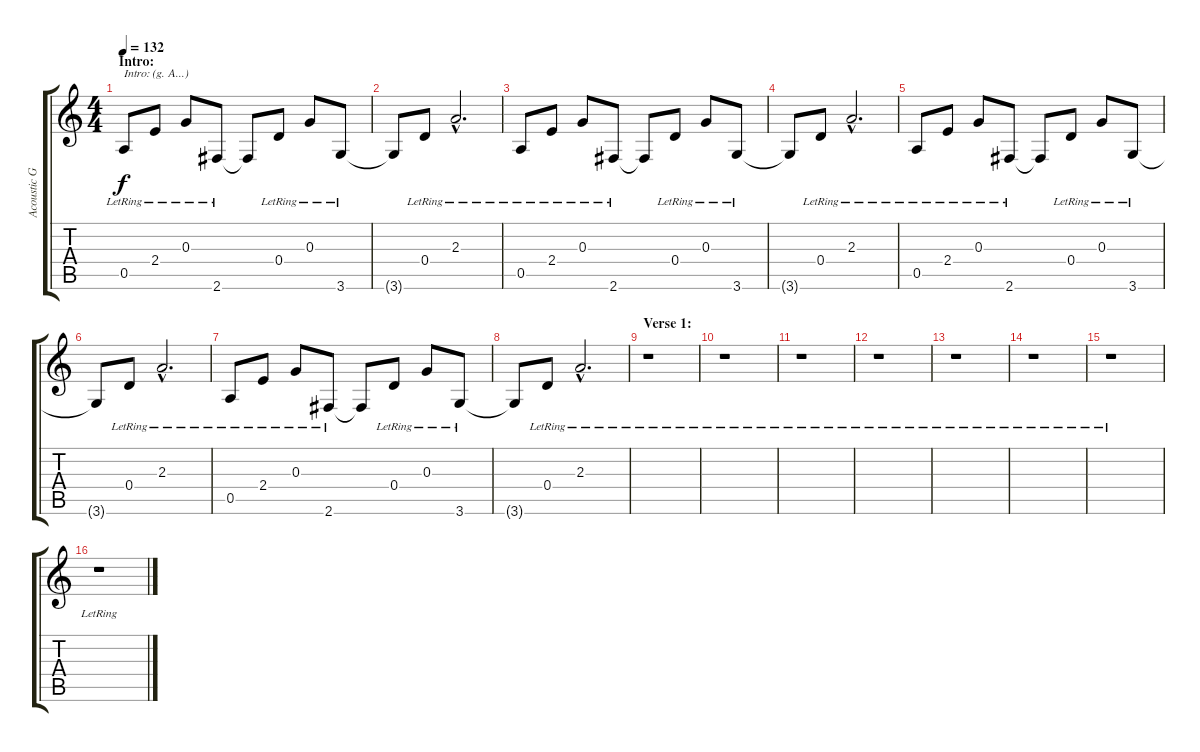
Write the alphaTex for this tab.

\track ("Acoustic Guitar" "Acoustic G") {instrument electricguitarclean}
\staff {score tabs}
\tuning (E4 B3 G3 D3 A2 E2) {hide}
\ts (4 4)
\section ("" "Intro:")
\tempo 132
\clef g2
\ks c
0.5{lr}.8{txt "Intro: (g. A...)" dy f instrument electricguitarclean} 2.4{lr}.8 0.3{lr}.8 2.6{lr}.8 2.6{t}.8 0.4{lr}.8 0.3{lr}.8 3.6{lr}.8 |
3.6{t}.8 0.4{lr}.8 2.3{hac lr}.2{d} |
0.5{lr}.8 2.4{lr}.8 0.3{lr}.8 2.6{lr}.8 2.6{t}.8 0.4{lr}.8 0.3{lr}.8 3.6{lr}.8 |
3.6{t}.8 0.4{lr}.8 2.3{hac lr}.2{d} |
0.5{lr}.8 2.4{lr}.8 0.3{lr}.8 2.6{lr}.8 2.6{t}.8 0.4{lr}.8 0.3{lr}.8 3.6{lr}.8 |
3.6{t}.8 0.4{lr}.8 2.3{hac lr}.2{d} |
0.5{lr}.8 2.4{lr}.8 0.3{lr}.8 2.6{lr}.8 2.6{t}.8 0.4{lr}.8 0.3{lr}.8 3.6{lr}.8 |
3.6{t}.8 0.4{lr}.8 2.3{hac lr}.2{d} |
\section ("" "Verse 1:")
r.1 |
r.1 |
r.1 |
r.1 |
r.1 |
r.1 |
r.1 |
r.1
